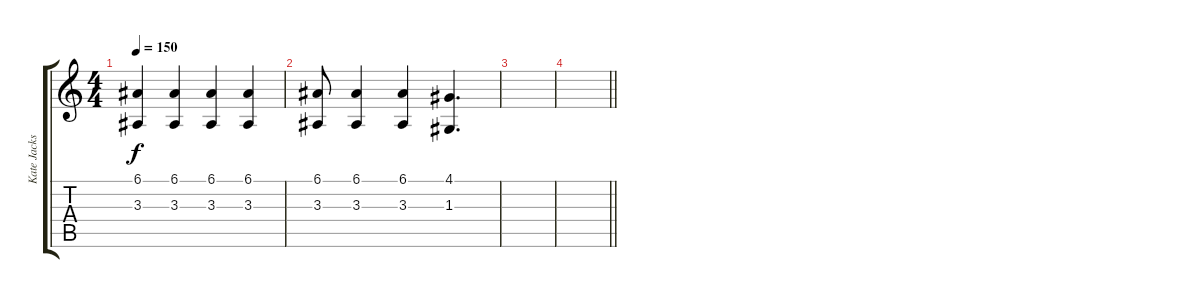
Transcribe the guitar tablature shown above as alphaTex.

\track ("Kate Jackson" "Kate Jacks") {instrument flute}
\staff {score tabs}
\tuning (E4 B3 G3 D3 A2 E2) {hide}
\ts (4 4)
\tempo 150
\clef g2
\ks c
(6.1 3.3).4{dy f} (6.1 3.3).4 (6.1 3.3).4 (6.1 3.3).4 |
(6.1 3.3).8 (6.1 3.3).4 (6.1 3.3).4 (4.1 1.3).4{d} |
|
\barLineRight lightlight
